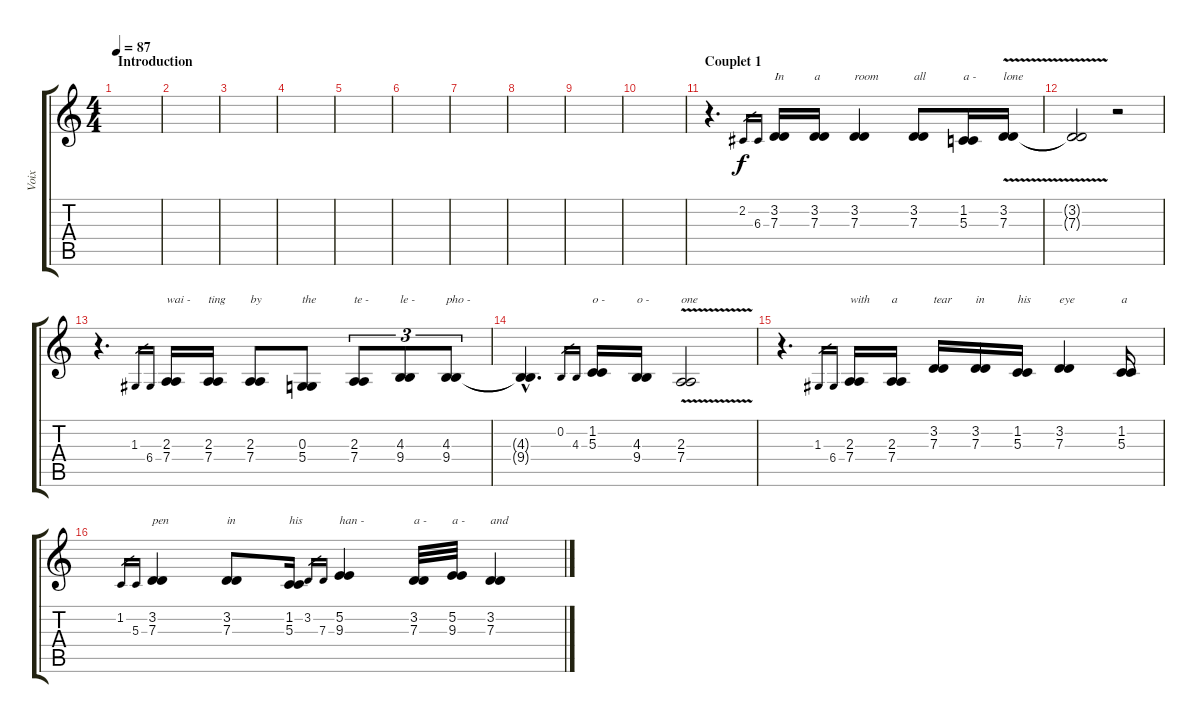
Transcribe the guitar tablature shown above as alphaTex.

\track ("Voix" "Voix") {instrument baritonesax}
\staff {score tabs}
\tuning (E4 B3 G3 D3 A2 E2) {hide}
\ts (4 4)
\section ("" "Introduction")
\tempo 87
\clef g2
\ks c
|
|
|
|
|
|
|
|
|
|
\section ("" "Couplet 1")
r.4{d} 2.2.16{gr} 6.3.16{gr} (3.2 7.3).16{txt "In"} (3.2 7.3).16{txt "a"} (3.2 7.3).4{txt "room"} (3.2 7.3).8{txt "all"} (1.2 5.3).16{txt "a - "} (3.2{v} 7.3{v}).16{txt "lone"} |
(3.2{t} 7.3{t}).2 r.2 |
r.4{d} 1.3.16{gr} 6.4.16{gr} (2.3 7.4).16{txt "wai - "} (2.3 7.4).16{txt "ting"} (2.3 7.4).8{txt "by"} (0.3 5.4).8{txt "the"} (2.3 7.4).8{tu (3 2) txt "te - "} (4.3 9.4).8{tu (3 2) txt "le - "} (4.3 9.4).8{tu (3 2) txt "pho -"} |
(4.3{hac t} 9.4{hac t}).4{d} 0.2.16{gr} 4.3.16{gr} (1.2 5.3).16{txt "o -"} (4.3 9.4).16{txt "o -"} (2.3{v} 7.4{v}).2{txt "one"} |
r.4{d} 1.3.16{gr} 6.4.16{gr} (2.3 7.4).16{txt "with"} (2.3 7.4).16{txt "a"} (3.2 7.3).16{txt "tear"} (3.2 7.3).16{txt "in"} (1.2 5.3).16{txt "his"} (3.2 7.3).4{txt "eye"} (1.2 5.3).16{txt "a"} |
1.2.16{gr} 5.3.16{gr} (3.2 7.3).4{txt "pen"} (3.2 7.3).8{txt "in"} (1.2 5.3).16{txt "his"} 3.2.16{gr} 7.3.16{gr} (5.2 9.3).4{txt "han -"} (3.2 7.3).32{txt "a -"} (5.2 9.3).32{txt "a -"} (3.2 7.3).4{txt "and"}
